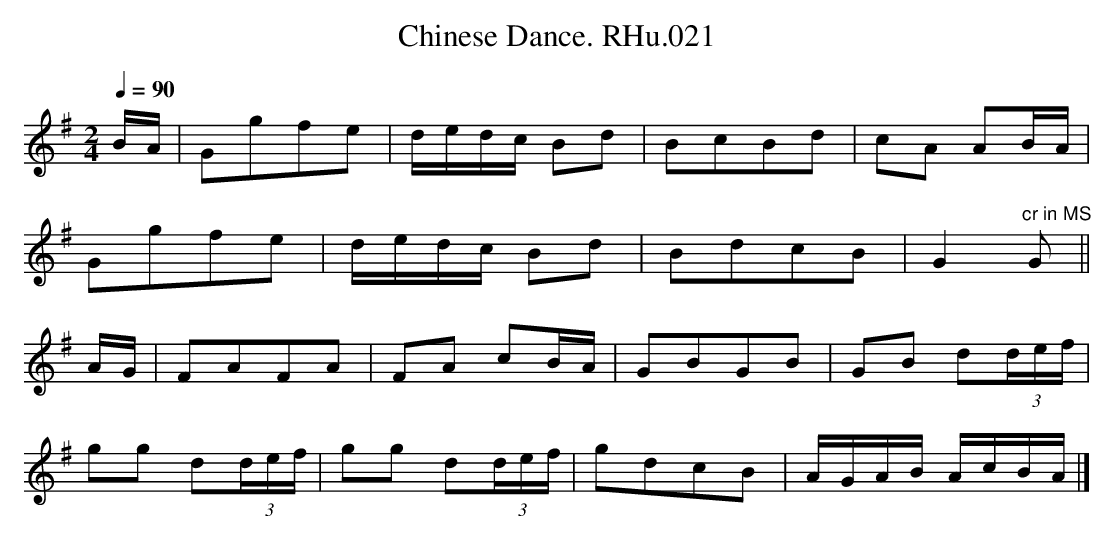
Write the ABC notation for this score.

X:1
T:Chinese Dance. RHu.021
L:1/8
M:2/4
Q:1/4=90
K:G
B/A/|Ggfe|d/e/d/c/ Bd|BcBd|cA AB/A/|!
Ggfe|d/e/d/c/ Bd|BdcB|G2"cr in MS"G||!
A/G/|FAFA|FA cB/A/|GBGB|GB d(3d/e/f/|!
gg d(3d/e/f/|gg d(3d/e/f/|gdcB|A/G/A/B/ A/c/B/A/|]
